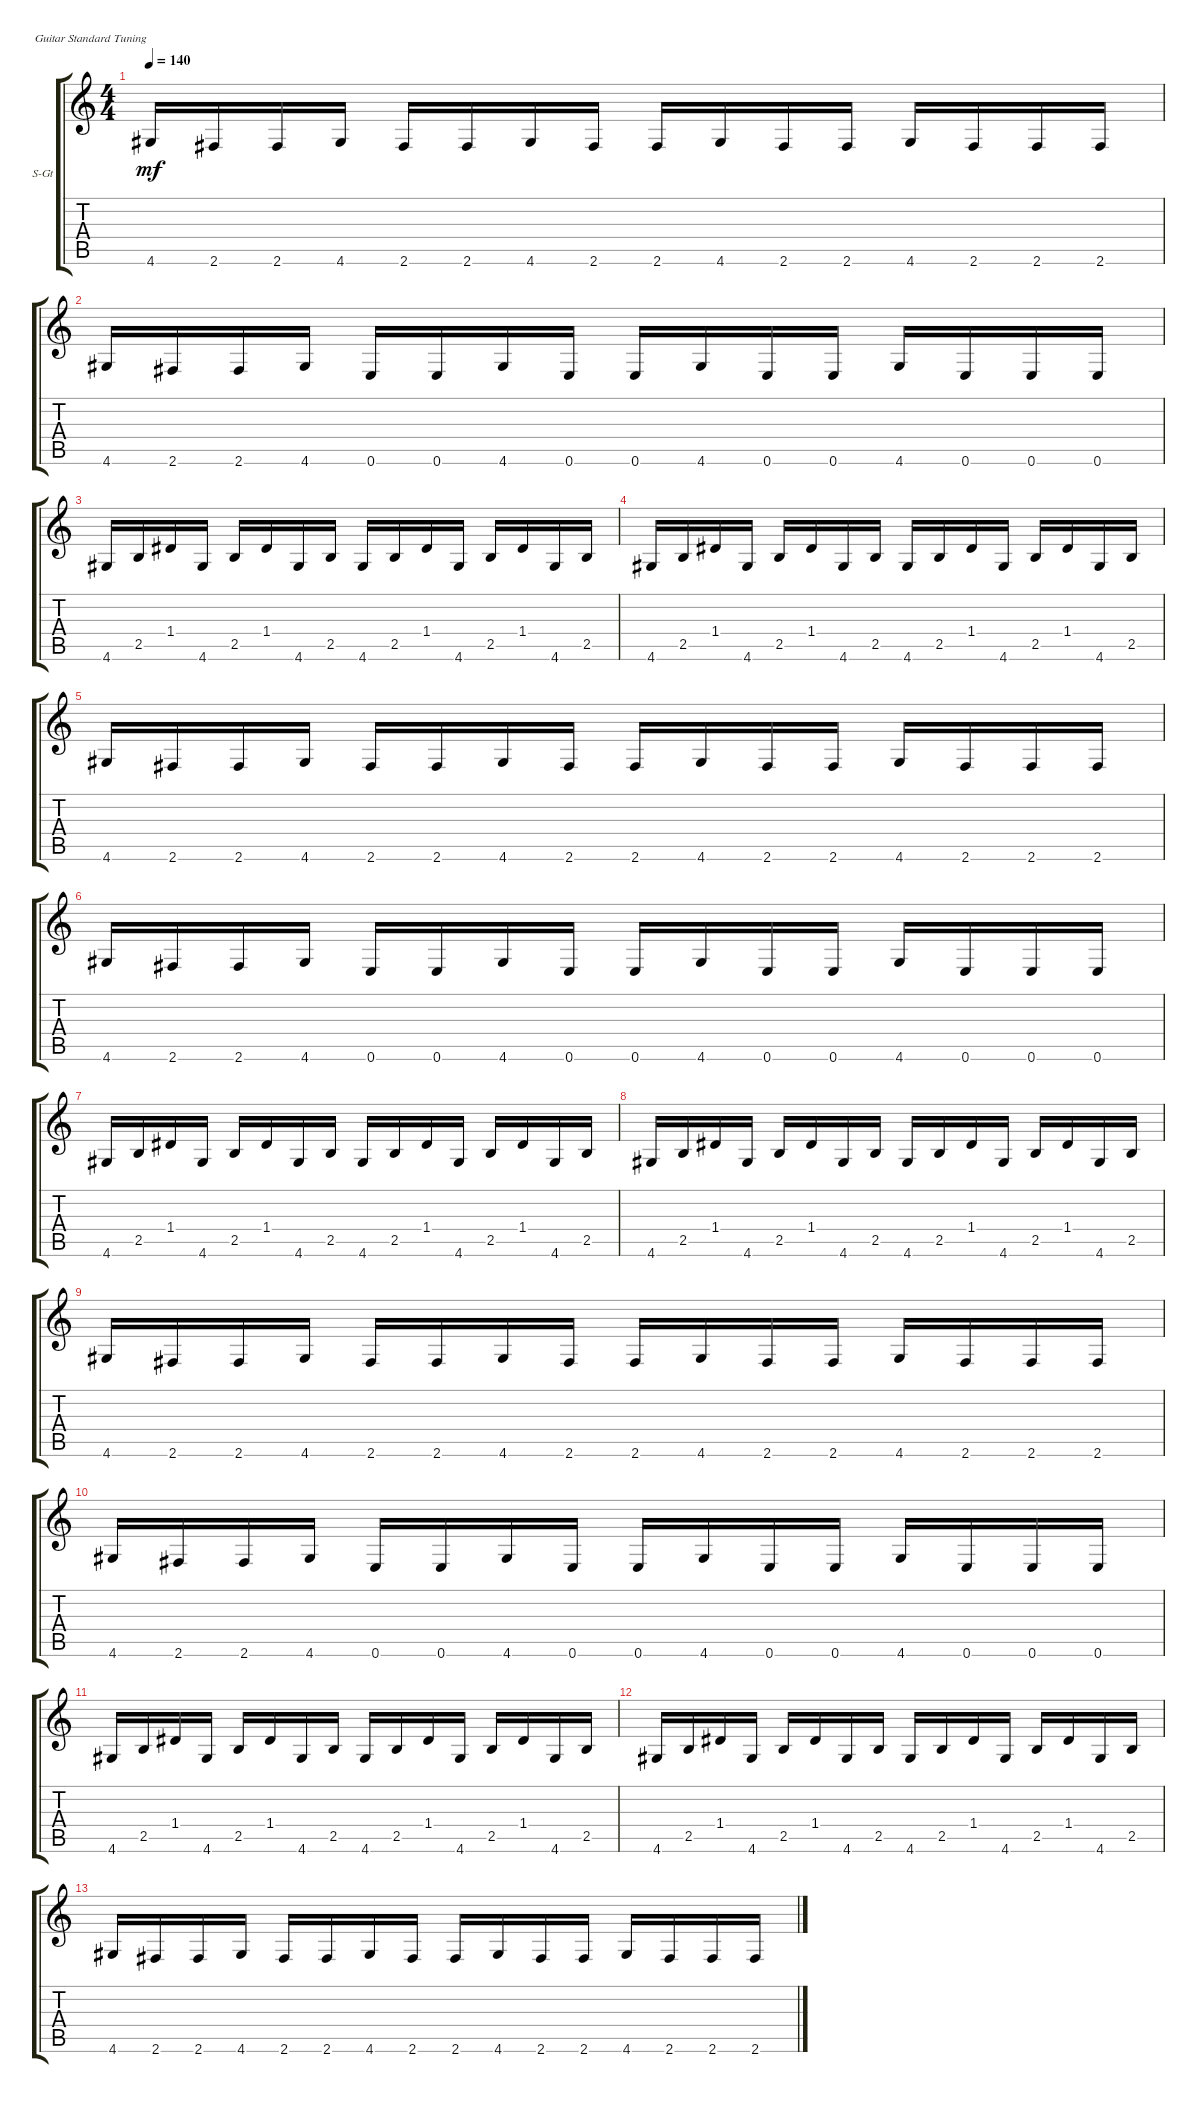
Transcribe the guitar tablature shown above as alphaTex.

\bracketExtendMode groupsimilarinstruments
\firstSystemTrackNameOrientation horizontal
\otherSystemsTrackNameOrientation horizontal
\track ("3" "S-Gt") {instrument acousticguitarsteel}
\staff {score tabs}
\tuning (E4 B3 G3 D3 A2 E2)
\ts (4 4)
\tempo 140
\clef g2
\ks c
4.6.16{dy mf} 2.6.16 2.6.16 4.6.16 2.6.16 2.6.16 4.6.16 2.6.16 2.6.16 4.6.16 2.6.16 2.6.16 4.6.16 2.6.16 2.6.16 2.6.16 |
4.6.16 2.6.16 2.6.16 4.6.16 0.6.16 0.6.16 4.6.16 0.6.16 0.6.16 4.6.16 0.6.16 0.6.16 4.6.16 0.6.16 0.6.16 0.6.16 |
4.6.16 2.5.16 1.4.16 4.6.16 2.5.16 1.4.16 4.6.16 2.5.16 4.6.16 2.5.16 1.4.16 4.6.16 2.5.16 1.4.16 4.6.16 2.5.16 |
4.6.16 2.5.16 1.4.16 4.6.16 2.5.16 1.4.16 4.6.16 2.5.16 4.6.16 2.5.16 1.4.16 4.6.16 2.5.16 1.4.16 4.6.16 2.5.16 |
4.6.16 2.6.16 2.6.16 4.6.16 2.6.16 2.6.16 4.6.16 2.6.16 2.6.16 4.6.16 2.6.16 2.6.16 4.6.16 2.6.16 2.6.16 2.6.16 |
4.6.16 2.6.16 2.6.16 4.6.16 0.6.16 0.6.16 4.6.16 0.6.16 0.6.16 4.6.16 0.6.16 0.6.16 4.6.16 0.6.16 0.6.16 0.6.16 |
4.6.16 2.5.16 1.4.16 4.6.16 2.5.16 1.4.16 4.6.16 2.5.16 4.6.16 2.5.16 1.4.16 4.6.16 2.5.16 1.4.16 4.6.16 2.5.16 |
4.6.16 2.5.16 1.4.16 4.6.16 2.5.16 1.4.16 4.6.16 2.5.16 4.6.16 2.5.16 1.4.16 4.6.16 2.5.16 1.4.16 4.6.16 2.5.16 |
4.6.16 2.6.16 2.6.16 4.6.16 2.6.16 2.6.16 4.6.16 2.6.16 2.6.16 4.6.16 2.6.16 2.6.16 4.6.16 2.6.16 2.6.16 2.6.16 |
4.6.16 2.6.16 2.6.16 4.6.16 0.6.16 0.6.16 4.6.16 0.6.16 0.6.16 4.6.16 0.6.16 0.6.16 4.6.16 0.6.16 0.6.16 0.6.16 |
4.6.16 2.5.16 1.4.16 4.6.16 2.5.16 1.4.16 4.6.16 2.5.16 4.6.16 2.5.16 1.4.16 4.6.16 2.5.16 1.4.16 4.6.16 2.5.16 |
4.6.16 2.5.16 1.4.16 4.6.16 2.5.16 1.4.16 4.6.16 2.5.16 4.6.16 2.5.16 1.4.16 4.6.16 2.5.16 1.4.16 4.6.16 2.5.16 |
4.6.16 2.6.16 2.6.16 4.6.16 2.6.16 2.6.16 4.6.16 2.6.16 2.6.16 4.6.16 2.6.16 2.6.16 4.6.16 2.6.16 2.6.16 2.6.16
